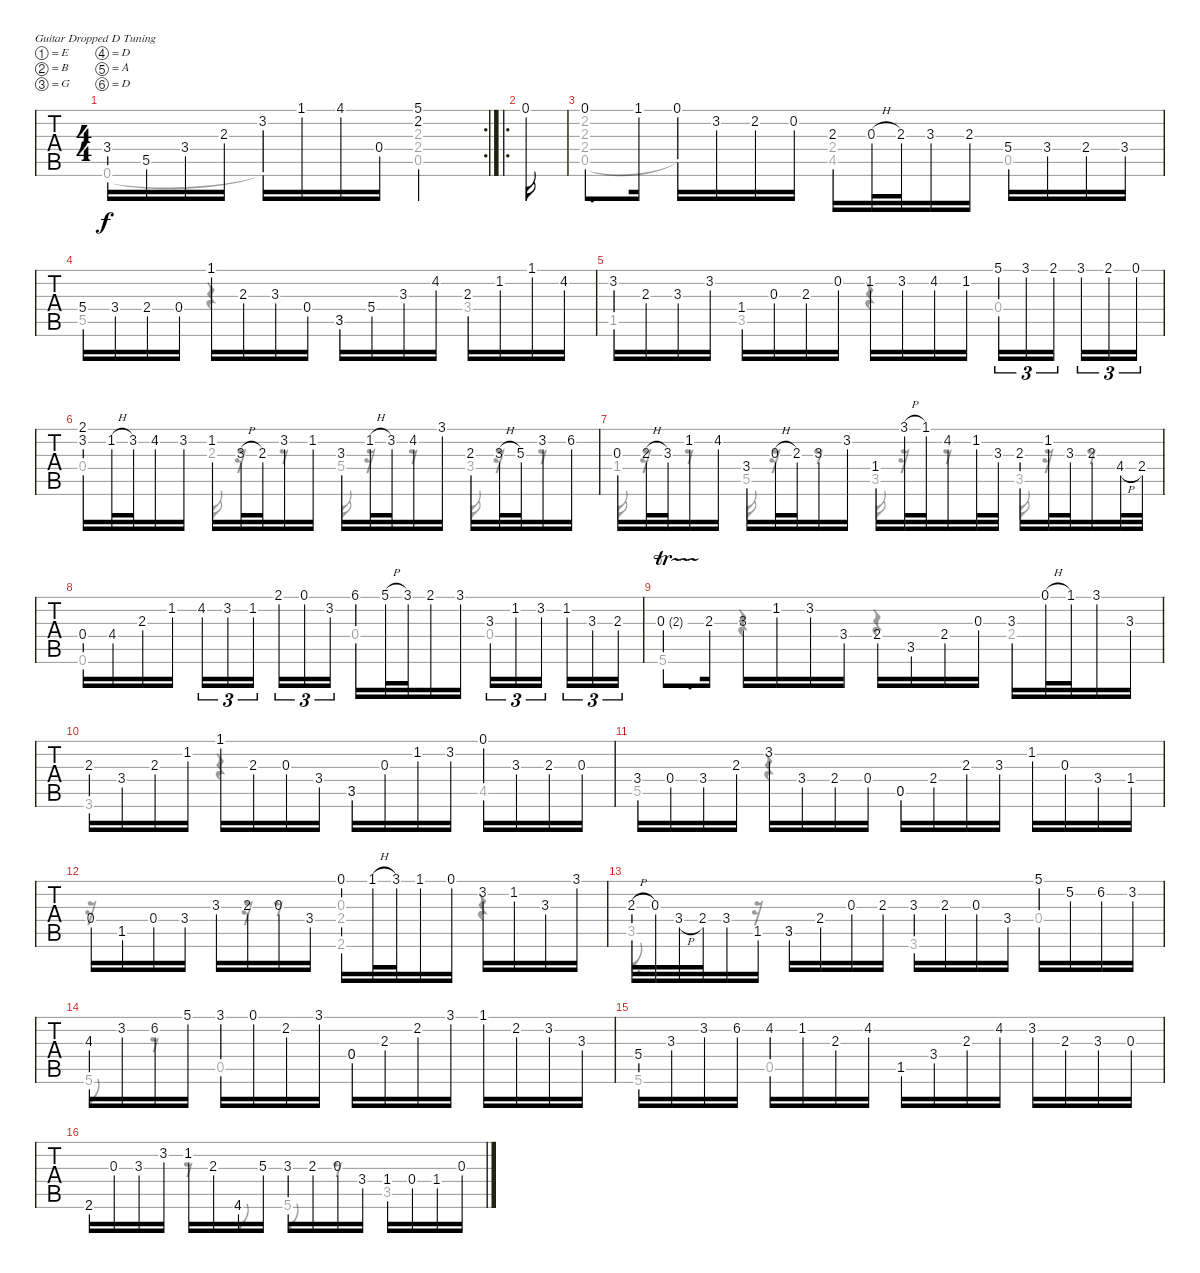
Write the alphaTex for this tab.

\bracketExtendMode groupsimilarinstruments
\singleTrackTrackNamePolicy hidden
\multiTrackTrackNamePolicy hidden
\firstSystemTrackNameOrientation horizontal
\otherSystemsTrackNameOrientation horizontal
\track ("Guitar" "N-Gt") {instrument acousticguitarnylon}
\staff {tabs}
\tuning (E4 B3 G3 D3 A2 D2)
\voice
\rc 2
\ts (4 4)
\tempo (65 hide)
\clef g2
\ks dminor
3.4.16{dy f} 5.5.16 3.4.16 2.3.16 3.2.16 1.1.16 4.1.16 0.4.16 (5.1 2.2).2 |
\ro
0.1.16 |
0.1.8{d} 1.1.16 0.1.16 3.2.16 2.2.16 0.2.16 2.3.16 0.3{h}.32 2.3.32 3.3.16 2.3.16 5.4.16 3.4.16 2.4.16 3.4.16 |
5.4.16 3.4.16 2.4.16 0.4.16 1.1.16 2.3.16 3.3.16 0.4.16 3.5.16 5.4.16 3.3.16 4.2.16 2.3.16 1.2.16 1.1.16 4.2.16 |
3.2.16 2.3.16 3.3.16 3.2.16 1.4.16 0.3.16 2.3.16 0.2.16 1.2.16 3.2.16 4.2.16 1.2.16 5.1.16{tu (3 2)} 3.1.16{tu (3 2)} 2.1.16{tu (3 2)} 3.1.16{tu (3 2)} 2.1.16{tu (3 2)} 0.1.16{tu (3 2)} |
(2.1 3.2).16 1.2{h}.32 3.2.32 4.2.16 3.2.16 1.2.16 3.3{h}.32 2.3.32 3.2.16 1.2.16 3.3.16 1.2{h}.32 3.2.32 4.2.16 3.1.16 2.3.16 3.3{h}.32 5.3.32 3.2.16 6.2.16 |
0.3.16 2.3{h}.32 3.3.32 1.2.16 4.2.16 3.4.16 0.3{h}.32 2.3.32 3.3.16 3.2.16 1.4.16 3.1{h}.32 1.1.32 4.2.16 1.2.32 3.3.32 2.3.16 1.2.32 3.3.32 2.3.16 4.4{h}.32 2.4.32 |
0.4.16 4.4.16 2.3.16 1.2.16 4.2.16{tu (3 2)} 3.2.16{tu (3 2)} 1.2.16{tu (3 2)} 2.1.16{tu (3 2)} 0.1.16{tu (3 2)} 3.2.16{tu (3 2)} 6.1.16 5.1{h}.32 3.1.32 2.1.16 3.1.16 3.3.16{tu (3 2)} 1.2.16{tu (3 2)} 3.2.16{tu (3 2)} 1.2.16{tu (3 2)} 3.3.16{tu (3 2)} 2.3.16{tu (3 2)} |
0.3{tr (2 16)}.8{d} 2.3.16 3.3.16 1.2.16 3.2.16 3.4.16 2.4.16 3.5.16 2.4.16 0.3.16 3.3.16 0.1{h}.32 1.1.32 3.1.16 3.3.16 |
2.3.16 3.4.16 2.3.16 1.2.16 1.1.16 2.3.16 0.3.16 3.4.16 3.5.16 0.3.16 1.2.16 3.2.16 0.1.16 3.3.16 2.3.16 0.3.16 |
3.4.16 0.4.16 3.4.16 2.3.16 3.2.16 3.4.16 2.4.16 0.4.16 0.5.16 2.4.16 2.3.16 3.3.16 1.2.16 0.3.16 3.4.16 1.4.16 |
0.4.16 1.5.16 0.4.16 3.4.16 3.3.16 2.3.16 0.3.16 3.4.16 0.1.16 1.1{h}.32 3.1.32 1.1.16 0.1.16 3.2.16 1.2.16 3.3.16 3.1.16 |
2.3{h}.32 0.3.32 3.4{h}.32 2.4.32 3.4.16 1.5.16 3.5.16 2.4.16 0.3.16 2.3.16 3.3.16 2.3.16 0.3.16 3.4.16 5.1.16 5.2.16 6.2.16 3.2.16 |
4.3.16 3.2.16 6.2.16 5.1.16 3.1.16 0.1.16 2.2.16 3.1.16 0.4.16 2.3.16 2.2.16 3.1.16 1.1.16 2.2.16 3.2.16 3.3.16 |
5.4.16 3.3.16 3.2.16 6.2.16 4.2.16 1.2.16 2.3.16 4.2.16 1.5.16 3.4.16 2.3.16 4.2.16 3.2.16 2.3.16 3.3.16 0.3.16 |
2.6.16 0.3.16 3.3.16 3.2.16 1.2.16 2.3.16 4.6.16 5.3.16 3.3.16 2.3.16 0.3.16 3.4.16 1.4.16 0.4.16 1.4.16 0.3.16
\voice
\clef g2
\ottava regular
\simile none
\ks dminor
0.6.4{dy f} 0.6{t}.4 (2.3 2.4 0.5).2 |
|
(2.2 2.3 2.4 0.5).4 0.5{t}.4 (2.4 4.5).4 0.5.4 |
5.5.4 r.4 3.5.4 3.4.4 |
1.5.4 3.5.4 r.4 0.4.4 |
0.4.4 2.3.16 r.16 r.8 5.4.16 r.16 r.8 3.4.16 r.16 r.8 |
1.4.16 r.16 r.8 5.5.16 r.16 r.8 3.5.16 r.16 r.8 3.5.16 r.16 r.8 |
0.6.2 0.4.4 0.4.4 |
5.6.4 r.4 r.4 2.4.4 |
3.6.4 r.4 3.5.4 4.5.4 |
5.5.4 r.4 0.5.2 |
r.16 1.5.4 r.16 r.8 (0.3 2.4 2.6).4 r.4 |
3.5.8{d} r.16 3.5.4 3.6.4 0.4.4 |
5.6.8 r.8 0.5.4 0.4.2 |
5.6.4 0.5.4 1.5.2 |
2.6.4 r.8 4.6.8 5.6.8 r.8 3.5.4
